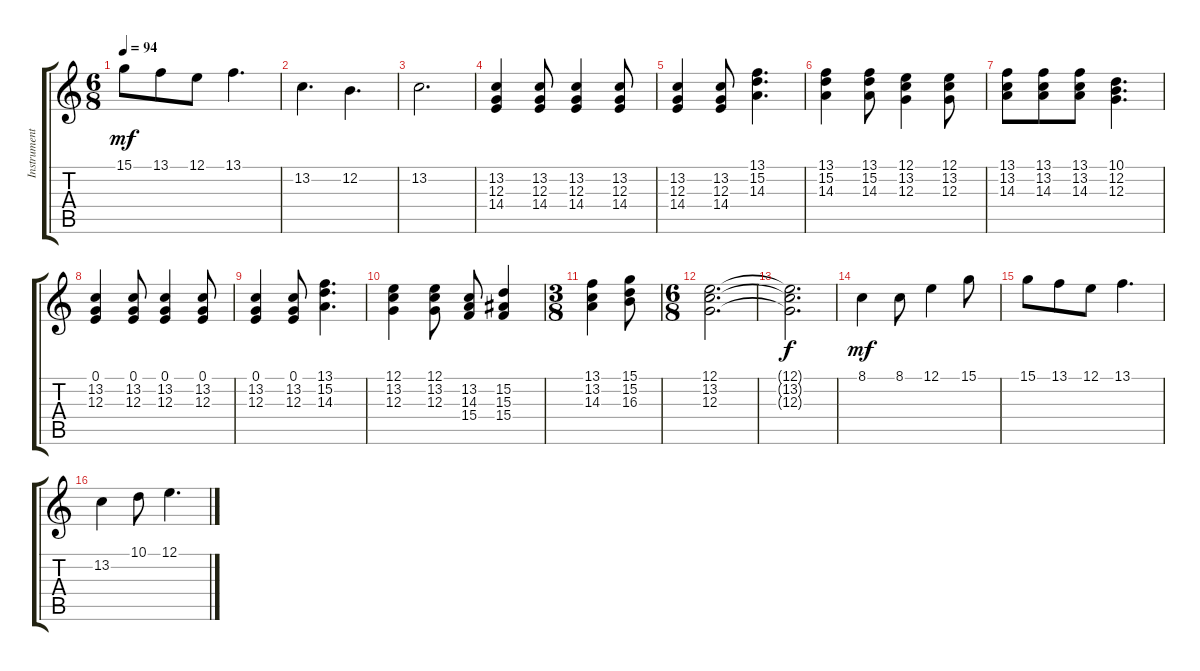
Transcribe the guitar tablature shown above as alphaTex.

\track ("Instrument 4 (Koto)" "Instrument") {instrument koto}
\staff {score tabs}
\tuning (E4 B3 G3 D3 A2 E2) {hide}
\ts (6 8)
\tempo 94
\clef g2
\ks c
15.1.8{dy mf} 13.1.8 12.1.8 13.1.4{d} |
13.2.4{d} 12.2.4{d} |
13.2.2{d} |
(13.2 12.3 14.4).4{instrument recorder} (13.2 12.3 14.4).8 (13.2 12.3 14.4).4 (13.2 12.3 14.4).8 |
(13.2 12.3 14.4).4 (13.2 12.3 14.4).8 (13.1 15.2 14.3).4{d} |
(13.1 15.2 14.3).4 (13.1 15.2 14.3).8 (12.1 13.2 12.3).4 (12.1 13.2 12.3).8 |
(13.1 13.2 14.3).8 (13.1 13.2 14.3).8 (13.1 13.2 14.3).8 (10.1 12.2 12.3).4{d} |
(0.1 13.2 12.3).4 (0.1 13.2 12.3).8 (0.1 13.2 12.3).4 (0.1 13.2 12.3).8 |
(0.1 13.2 12.3).4 (0.1 13.2 12.3).8 (13.1 15.2 14.3).4{d} |
(12.1 13.2 12.3).4 (12.1 13.2 12.3).8 (13.2 14.3 15.4).8 (15.2 15.3 15.4).4 |
\ts (3 8)
(13.1 13.2 14.3).4 (15.1 15.2 16.3).8 |
\ts (6 8)
(12.1 13.2 12.3).2{d} |
(12.1{t} 13.2{t} 12.3{t}).2{d dy f} |
8.1.4{dy mf instrument trumpet} 8.1.8 12.1.4 15.1.8 |
15.1.8 13.1.8 12.1.8 13.1.4{d} |
13.2.4 10.1.8 12.1.4{d}
